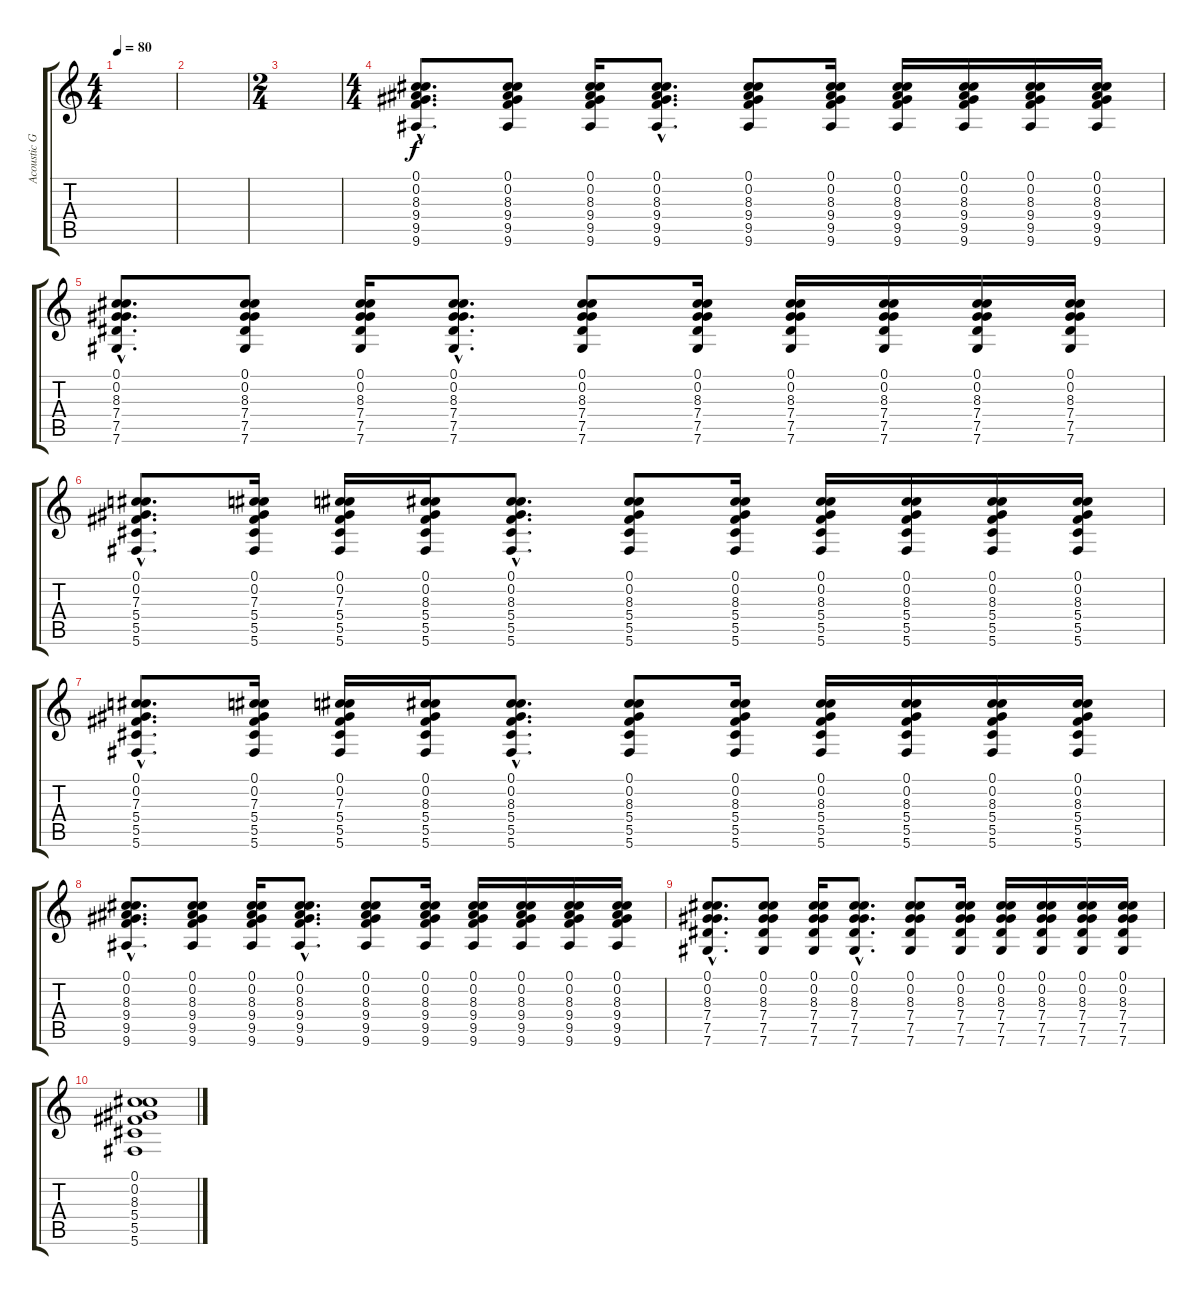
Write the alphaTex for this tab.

\track ("Acoustic Guitar" "Acoustic G") {instrument acousticguitarsteel}
\staff {score tabs}
\tuning (Db4 Ab3 F3 Db3 Ab2 Db2) {hide}
\ts (4 4)
\tempo 80
\clef g2
\ks c
|
|
\ts (2 4)
|
\ts (4 4)
(0.1{hac} 0.2{hac} 8.3{hac} 9.4{hac} 9.5{hac} 9.6{hac}).8{d} (0.1 0.2 8.3 9.4 9.5 9.6).8 (0.1 0.2 8.3 9.4 9.5 9.6).16 (0.1{hac} 0.2{hac} 8.3{hac} 9.4{hac} 9.5{hac} 9.6{hac}).8{d} (0.1 0.2 8.3 9.4 9.5 9.6).8 (0.1 0.2 8.3 9.4 9.5 9.6).16 (0.1 0.2 8.3 9.4 9.5 9.6).16 (0.1 0.2 8.3 9.4 9.5 9.6).16 (0.1 0.2 8.3 9.4 9.5 9.6).16 (0.1 0.2 8.3 9.4 9.5 9.6).16 |
(0.1{hac} 0.2{hac} 8.3{hac} 7.4{hac} 7.5{hac} 7.6{hac}).8{d} (0.1 0.2 8.3 7.4 7.5 7.6).8 (0.1 0.2 8.3 7.4 7.5 7.6).16 (0.1{hac} 0.2{hac} 8.3{hac} 7.4{hac} 7.5{hac} 7.6{hac}).8{d} (0.1 0.2 8.3 7.4 7.5 7.6).8 (0.1 0.2 8.3 7.4 7.5 7.6).16 (0.1 0.2 8.3 7.4 7.5 7.6).16 (0.1 0.2 8.3 7.4 7.5 7.6).16 (0.1 0.2 8.3 7.4 7.5 7.6).16 (0.1 0.2 8.3 7.4 7.5 7.6).16 |
(0.1{hac} 0.2{hac} 7.3{hac} 5.4{hac} 5.5{hac} 5.6{hac}).8{d} (0.1 0.2 7.3 5.4 5.5 5.6).16 (0.1 0.2 7.3 5.4 5.5 5.6).16 (0.1 0.2 8.3 5.4 5.5 5.6).16 (0.1{hac} 0.2{hac} 8.3{hac} 5.4{hac} 5.5{hac} 5.6{hac}).8{d} (0.1 0.2 8.3 5.4 5.5 5.6).8 (0.1 0.2 8.3 5.4 5.5 5.6).16 (0.1 0.2 8.3 5.4 5.5 5.6).16 (0.1 0.2 8.3 5.4 5.5 5.6).16 (0.1 0.2 8.3 5.4 5.5 5.6).16 (0.1 0.2 8.3 5.4 5.5 5.6).16 |
(0.1{hac} 0.2{hac} 7.3{hac} 5.4{hac} 5.5{hac} 5.6{hac}).8{d} (0.1 0.2 7.3 5.4 5.5 5.6).16 (0.1 0.2 7.3 5.4 5.5 5.6).16 (0.1 0.2 8.3 5.4 5.5 5.6).16 (0.1{hac} 0.2{hac} 8.3{hac} 5.4{hac} 5.5{hac} 5.6{hac}).8{d} (0.1 0.2 8.3 5.4 5.5 5.6).8 (0.1 0.2 8.3 5.4 5.5 5.6).16 (0.1 0.2 8.3 5.4 5.5 5.6).16 (0.1 0.2 8.3 5.4 5.5 5.6).16 (0.1 0.2 8.3 5.4 5.5 5.6).16 (0.1 0.2 8.3 5.4 5.5 5.6).16 |
(0.1{hac} 0.2{hac} 8.3{hac} 9.4{hac} 9.5{hac} 9.6{hac}).8{d} (0.1 0.2 8.3 9.4 9.5 9.6).8 (0.1 0.2 8.3 9.4 9.5 9.6).16 (0.1{hac} 0.2{hac} 8.3{hac} 9.4{hac} 9.5{hac} 9.6{hac}).8{d} (0.1 0.2 8.3 9.4 9.5 9.6).8 (0.1 0.2 8.3 9.4 9.5 9.6).16 (0.1 0.2 8.3 9.4 9.5 9.6).16 (0.1 0.2 8.3 9.4 9.5 9.6).16 (0.1 0.2 8.3 9.4 9.5 9.6).16 (0.1 0.2 8.3 9.4 9.5 9.6).16 |
(0.1{hac} 0.2{hac} 8.3{hac} 7.4{hac} 7.5{hac} 7.6{hac}).8{d} (0.1 0.2 8.3 7.4 7.5 7.6).8 (0.1 0.2 8.3 7.4 7.5 7.6).16 (0.1{hac} 0.2{hac} 8.3{hac} 7.4{hac} 7.5{hac} 7.6{hac}).8{d} (0.1 0.2 8.3 7.4 7.5 7.6).8 (0.1 0.2 8.3 7.4 7.5 7.6).16 (0.1 0.2 8.3 7.4 7.5 7.6).16 (0.1 0.2 8.3 7.4 7.5 7.6).16 (0.1 0.2 8.3 7.4 7.5 7.6).16 (0.1 0.2 8.3 7.4 7.5 7.6).16 |
(0.1 0.2 8.3 5.4 5.5 5.6).1
